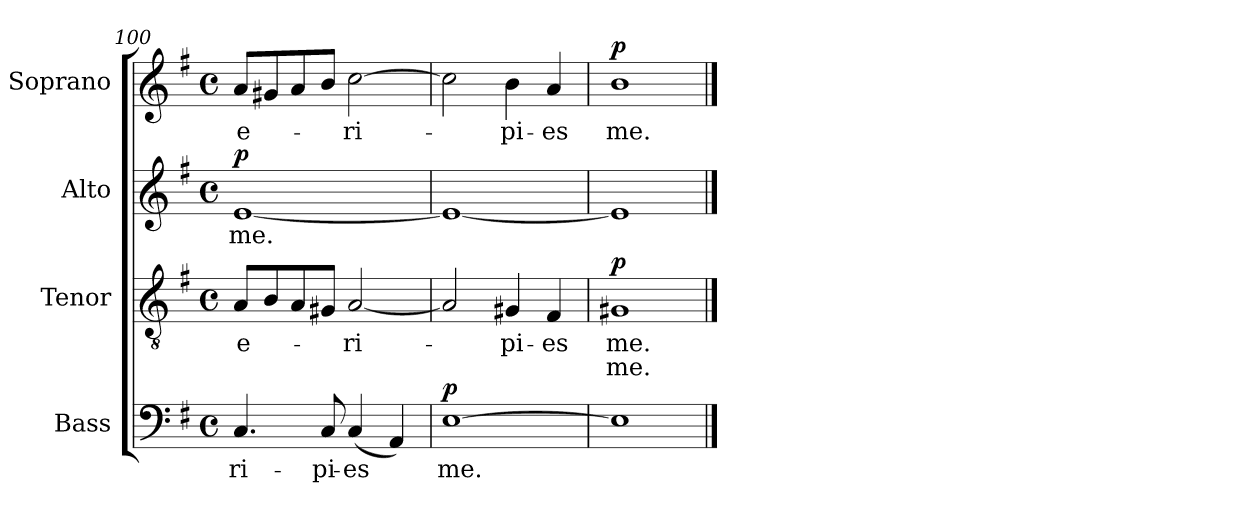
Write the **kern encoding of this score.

**kern	**text	**dynam	**kern	**text	**text	**dynam	**kern	**text	**dynam	**kern	**text	**dynam
*part4	*part4	*part4	*part3	*part3	*part3	*part3	*part2	*part2	*part2	*part1	*part1	*part1
*staff4	*staff4	*staff4	*staff3	*staff3	*staff3	*staff3	*staff2	*staff2	*staff2	*staff1	*staff1	*staff1
*I"Bass	*	*	*I"Tenor	*	*	*	*I"Alto	*	*	*I"Soprano	*	*
*I'B.	*	*	*I'T.	*	*	*	*I'A.	*	*	*I'S.	*	*
*clefF4	*	*	*clefGv2	*	*	*	*clefG2	*	*	*clefG2	*	*
*	*	*	*ITrd7c12	*	*	*	*	*	*	*	*	*
*k[f#]	*	*	*k[f#]	*	*	*	*k[f#]	*	*	*k[f#]	*	*
*G:	*	*	*G:	*	*	*	*G:	*	*	*G:	*	*
*M4/4	*	*	*M4/4	*	*	*	*M4/4	*	*	*M4/4	*	*
*met(c)	*	*	*met(c)	*	*	*	*met(c)	*	*	*met(c)	*	*
=100	=100	=100	=100	=100	=100	=100	=100	=100	=100	=100	=100	=100
!	!LO:LY:b:color=#000000	!	!	!	!	!	!	!	!	!	!	!
!	!	!	!	!LO:LY:b:color=#000000	!	!	!	!	!	!	!	!
!	!	!	!	!	!	!	!	!LO:LY:b:color=#000000	!	!	!	!
!	!	!	!	!	!	!	!	!	!	!	!LO:LY:b:color=#000000	!
4.Ci/	-ri-	.	8AAi/L	e-	.	.	[1ei	me.	p	8ai/L	e-	.
.	.	.	8BBi/	.	.	.	.	.	.	8g#Xi/	.	.
.	.	.	8AAi/	.	.	.	.	.	.	8ai/	.	.
!	!LO:LY:b:color=#000000	!	!	!	!	!	!	!	!	!	!	!
8Ci/	-pi-	.	8GG#Xi/J	.	.	.	.	.	.	8bi/J	.	.
!	!LO:LY:b:color=#000000	!	!	!	!	!	!	!	!	!	!	!
!	!	!	!	!LO:LY:b:color=#000000	!	!	!	!	!	!	!	!
!	!	!	!	!	!	!	!	!	!	!	!LO:LY:b:color=#000000	!
(4Ci/	-es	.	[2AAi/	-ri-	.	.	.	.	.	[2cci\	-ri-	.
4AAi/)	.	.	.	.	.	.	.	.	.	.	.	.
=101	=101	=101	=101	=101	=101	=101	=101	=101	=101	=101	=101	=101
!	!LO:LY:b:color=#000000	!	!	!	!	!	!	!	!	!	!	!
[1Ei	me.	p	2AAi/]	.	.	.	1ei_	.	.	2cci\]	.	.
!	!	!	!	!LO:LY:b:color=#000000	!	!	!	!	!	!	!	!
!	!	!	!	!	!	!	!	!	!	!	!LO:LY:b:color=#000000	!
.	.	.	4GG#Xi/	-pi-	.	.	.	.	.	4bi\	-pi-	.
!	!	!	!	!LO:LY:b:color=#000000	!	!	!	!	!	!	!	!
!	!	!	!	!	!	!	!	!	!	!	!LO:LY:b:color=#000000	!
.	.	.	4FF#i/	-es	.	.	.	.	.	4ai/	-es	.
=102	=102	=102	=102	=102	=102	=102	=102	=102	=102	=102	=102	=102
!	!	!	!	!LO:LY:b:color=#000000	!LO:LY:b:color=#000000	!	!	!	!	!	!	!
!	!	!	!	!	!	!	!	!	!	!	!LO:LY:b:color=#000000	!
1Ei]	.	.	1GG#Xi	me.	me.	p	1ei]	.	.	1bi	me.	p
==	==	==	==	==	==	==	==	==	==	==	==	==
*-	*-	*-	*-	*-	*-	*-	*-	*-	*-	*-	*-	*-
